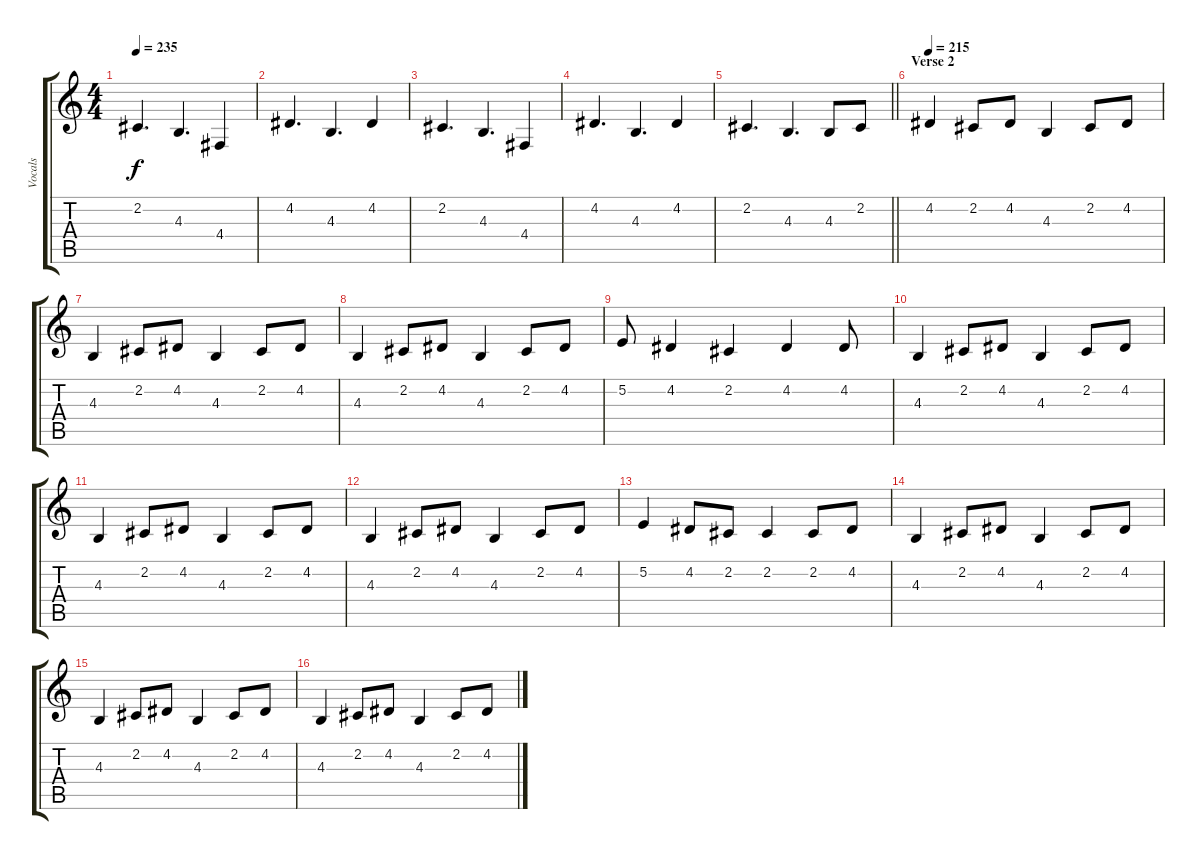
\track ("Vocals" "Vocals") {instrument altosax}
\staff {score tabs}
\tuning (E4 B3 G3 D3 A2 E2) {hide}
\ts (4 4)
\tempo 235
\clef g2
\ks c
2.2.4{d dy f} 4.3.4{d} 4.4.4 |
4.2.4{d} 4.3.4{d} 4.2.4 |
2.2.4{d} 4.3.4{d} 4.4.4 |
4.2.4{d} 4.3.4{d} 4.2.4 |
\barLineRight lightlight
2.2.4{d} 4.3.4{d} 4.3.8 2.2.8 |
\section ("" "Verse 2")
\tempo 215
4.2.4 2.2.8 4.2.8 4.3.4 2.2.8 4.2.8 |
4.3.4 2.2.8 4.2.8 4.3.4 2.2.8 4.2.8 |
4.3.4 2.2.8 4.2.8 4.3.4 2.2.8 4.2.8 |
5.2.8 4.2.4 2.2.4 4.2.4 4.2.8 |
4.3.4 2.2.8 4.2.8 4.3.4 2.2.8 4.2.8 |
4.3.4 2.2.8 4.2.8 4.3.4 2.2.8 4.2.8 |
4.3.4 2.2.8 4.2.8 4.3.4 2.2.8 4.2.8 |
5.2.4 4.2.8 2.2.8 2.2.4 2.2.8 4.2.8 |
4.3.4 2.2.8 4.2.8 4.3.4 2.2.8 4.2.8 |
4.3.4 2.2.8 4.2.8 4.3.4 2.2.8 4.2.8 |
4.3.4 2.2.8 4.2.8 4.3.4 2.2.8 4.2.8
